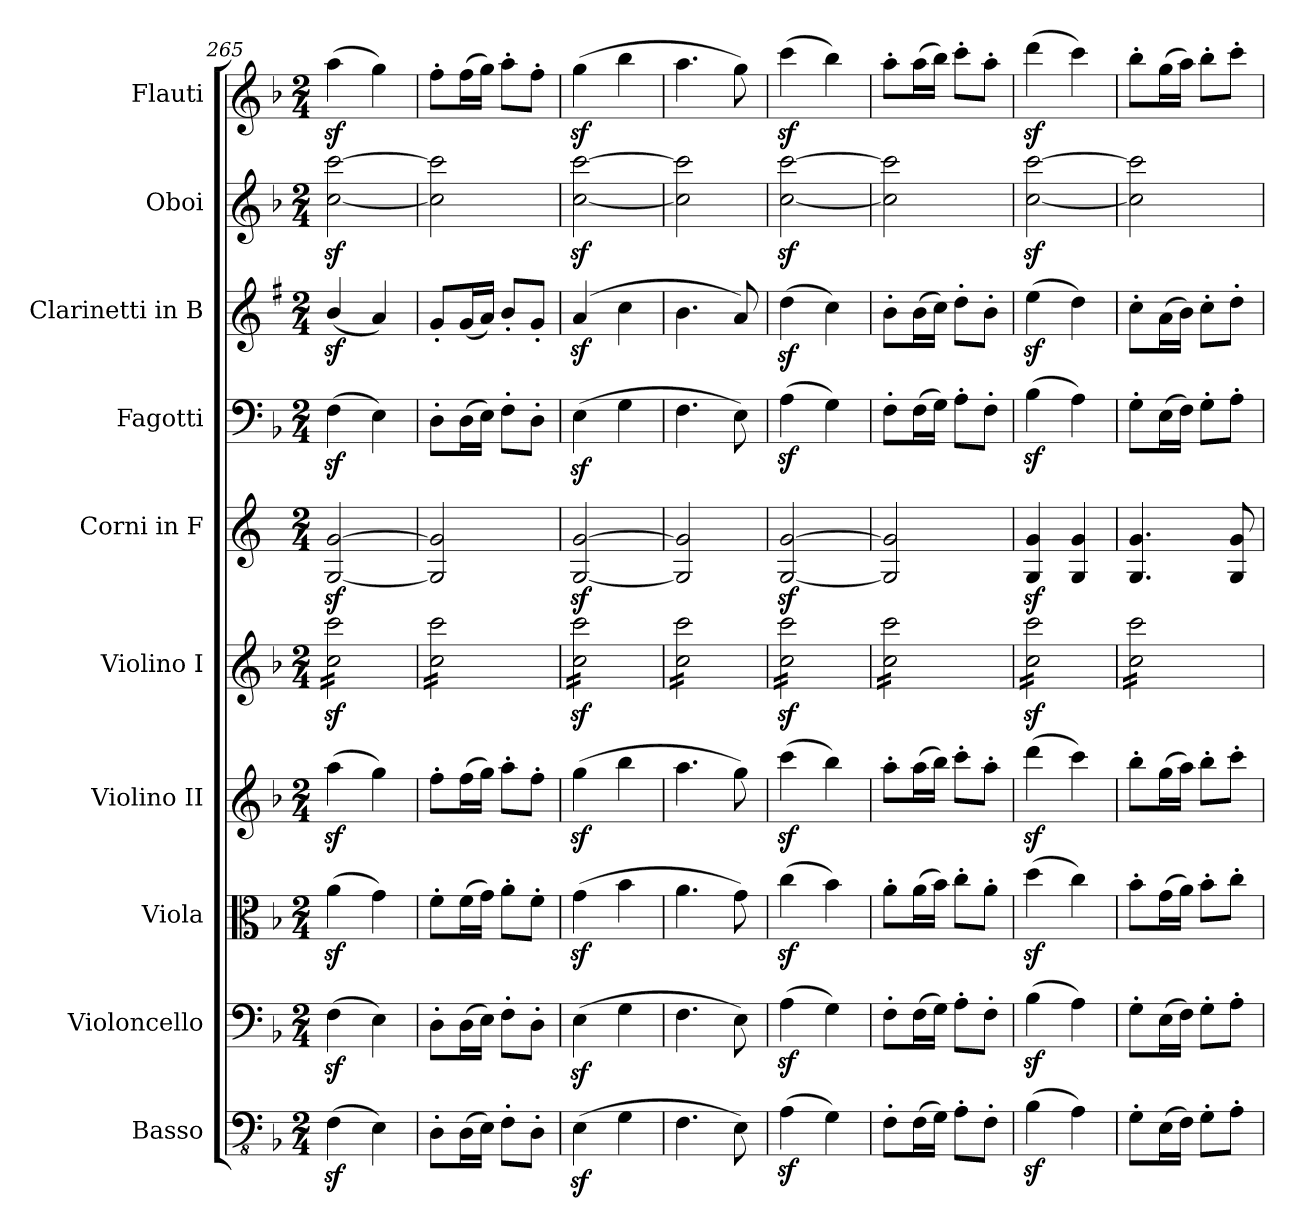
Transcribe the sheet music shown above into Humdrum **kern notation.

**kern	**kern	**kern	**kern	**kern	**kern	**kern	**kern	**kern	**kern
*part10	*part9	*part8	*part7	*part6	*part5	*part4	*part3	*part2	*part1
*staff10	*staff9	*staff8	*staff7	*staff6	*staff5	*staff4	*staff3	*staff2	*staff1
*I"Basso	*I"Violoncello	*I"Viola	*I"Violino II	*I"Violino I	*I"Corni in F	*I"Fagotti	*I"Clarinetti in B	*I"Oboi	*I"Flauti
*	*	*	*	*	*I'Cor.	*I'Fag.	*I'Cl.	*I'Ob.	*I'Fl.
*clefFv4	*clefF4	*clefC3	*clefG2	*clefG2	*clefG2	*clefF4	*clefG2	*clefG2	*clefG2
*	*	*	*	*	*ITrd4c7	*	*ITrd1c2	*	*
*k[b-]	*k[b-]	*k[b-]	*k[b-]	*k[b-]	*k[b-]	*k[b-]	*k[b-]	*k[b-]	*k[b-]
*M2/4	*M2/4	*M2/4	*M2/4	*M2/4	*M2/4	*M2/4	*M2/4	*M2/4	*M2/4
=265	=265	=265	=265	=265	=265	=265	=265	=265	=265
*	*	*	*	*tremolo	*	*	*	*	*
(4FFz<\	(4Fz<\	(4az<\	(4aaz<\	16cc\z< 16ccc\z<LL	[2C/z< [2c/z<	(4Fz<\	(4az</	[2cc\z< [2ccc\z<	(4aaz<\
.	.	.	.	16cc\z< 16ccc\z<	.	.	.	.	.
.	.	.	.	16cc\z< 16ccc\z<	.	.	.	.	.
.	.	.	.	16cc\z< 16ccc\z<	.	.	.	.	.
4EE\)	4E\)	4g\)	4gg\)	16cc\z< 16ccc\z<	.	4E\)	4g/)	.	4gg\)
.	.	.	.	16cc\z< 16ccc\z<	.	.	.	.	.
.	.	.	.	16cc\z< 16ccc\z<	.	.	.	.	.
.	.	.	.	16cc\z< 16ccc\z<JJ	.	.	.	.	.
=266	=266	=266	=266	=266	=266	=266	=266	=266	=266
8DD'\L	8D'\L	8f'\L	8ff'\L	16cc\ 16ccc\LL	2C/] 2c/]	8D'\L	8f'/L	2cc\] 2ccc\]	8ff'\L
.	.	.	.	16cc\ 16ccc\	.	.	.	.	.
(16DD\L	(16D\L	(16f\L	(16ff\L	16cc\ 16ccc\	.	(16D\L	(16f/L	.	(16ff\L
16EE\JJ)	16E\JJ)	16g\JJ)	16gg\JJ)	16cc\ 16ccc\	.	16E\JJ)	16g/JJ)	.	16gg\JJ)
8FF'\L	8F'\L	8a'\L	8aa'\L	16cc\ 16ccc\	.	8F'\L	8a'/L	.	8aa'\L
.	.	.	.	16cc\ 16ccc\	.	.	.	.	.
8DD'\J	8D'\J	8f'\J	8ff'\J	16cc\ 16ccc\	.	8D'\J	8f'/J	.	8ff'\J
.	.	.	.	16cc\ 16ccc\JJ	.	.	.	.	.
=267	=267	=267	=267	=267	=267	=267	=267	=267	=267
(>4EEz<\	(>4Ez<\	(4gz<\	(4ggz<\	16cc\z< 16ccc\z<LL	[2C/z< [2c/z<	(4Ez<\	(4gz</	[2cc\z< [2ccc\z<	(4ggz<\
.	.	.	.	16cc\z< 16ccc\z<	.	.	.	.	.
.	.	.	.	16cc\z< 16ccc\z<	.	.	.	.	.
.	.	.	.	16cc\z< 16ccc\z<	.	.	.	.	.
4GG\	4G\	4b-\	4bb-\	16cc\z< 16ccc\z<	.	4G\	4b-\	.	4bb-\
.	.	.	.	16cc\z< 16ccc\z<	.	.	.	.	.
.	.	.	.	16cc\z< 16ccc\z<	.	.	.	.	.
.	.	.	.	16cc\z< 16ccc\z<JJ	.	.	.	.	.
=268	=268	=268	=268	=268	=268	=268	=268	=268	=268
4.FF\	4.F\	4.a\	4.aa\	16cc\ 16ccc\LL	2C/] 2c/]	4.F\	4.a\	2cc\] 2ccc\]	4.aa\
.	.	.	.	16cc\ 16ccc\	.	.	.	.	.
.	.	.	.	16cc\ 16ccc\	.	.	.	.	.
.	.	.	.	16cc\ 16ccc\	.	.	.	.	.
.	.	.	.	16cc\ 16ccc\	.	.	.	.	.
.	.	.	.	16cc\ 16ccc\	.	.	.	.	.
8EE\)	8E\)	8g\)	8gg\)	16cc\ 16ccc\	.	8E\)	8g/)	.	8gg\)
.	.	.	.	16cc\ 16ccc\JJ	.	.	.	.	.
=269	=269	=269	=269	=269	=269	=269	=269	=269	=269
(4AAz<\	(4Az<\	(4ccz<\	(4cccz<\	16cc\z< 16ccc\z<LL	[2C/z< [2c/z<	(4Az<\	(4ccz<\	[2cc\z< [2ccc\z<	(4cccz<\
.	.	.	.	16cc\z< 16ccc\z<	.	.	.	.	.
.	.	.	.	16cc\z< 16ccc\z<	.	.	.	.	.
.	.	.	.	16cc\z< 16ccc\z<	.	.	.	.	.
4GG\)	4G\)	4b-\)	4bb-\)	16cc\z< 16ccc\z<	.	4G\)	4b-\)	.	4bb-\)
.	.	.	.	16cc\z< 16ccc\z<	.	.	.	.	.
.	.	.	.	16cc\z< 16ccc\z<	.	.	.	.	.
.	.	.	.	16cc\z< 16ccc\z<JJ	.	.	.	.	.
!!LO:PB:g=z
=270	=270	=270	=270	=270	=270	=270	=270	=270	=270
8FF'\L	8F'\L	8a'\L	8aa'\L	16cc\ 16ccc\LL	2C/] 2c/]	8F'\L	8a'\L	2cc\] 2ccc\]	8aa'\L
.	.	.	.	16cc\ 16ccc\	.	.	.	.	.
(16FF\L	(16F\L	(16a\L	(16aa\L	16cc\ 16ccc\	.	(16F\L	(16a\L	.	(16aa\L
16GG\JJ)	16G\JJ)	16b-\JJ)	16bb-\JJ)	16cc\ 16ccc\	.	16G\JJ)	16b-\JJ)	.	16bb-\JJ)
8AA'\L	8A'\L	8cc'\L	8ccc'\L	16cc\ 16ccc\	.	8A'\L	8cc'\L	.	8ccc'\L
.	.	.	.	16cc\ 16ccc\	.	.	.	.	.
8FF'\J	8F'\J	8a'\J	8aa'\J	16cc\ 16ccc\	.	8F'\J	8a'\J	.	8aa'\J
.	.	.	.	16cc\ 16ccc\JJ	.	.	.	.	.
=271	=271	=271	=271	=271	=271	=271	=271	=271	=271
(4BB-z<\	(4B-z<\	(4ddz<\	(4dddz<\	16cc\z< 16ccc\z<LL	4C/z< 4c/z<	(4B-z<\	(4ddz<\	[2cc\z< [2ccc\z<	(4dddz<\
.	.	.	.	16cc\z< 16ccc\z<	.	.	.	.	.
.	.	.	.	16cc\z< 16ccc\z<	.	.	.	.	.
.	.	.	.	16cc\z< 16ccc\z<	.	.	.	.	.
4AA\)	4A\)	4cc\)	4ccc\)	16cc\z< 16ccc\z<	4C/ 4c/	4A\)	4cc\)	.	4ccc\)
.	.	.	.	16cc\z< 16ccc\z<	.	.	.	.	.
.	.	.	.	16cc\z< 16ccc\z<	.	.	.	.	.
.	.	.	.	16cc\z< 16ccc\z<JJ	.	.	.	.	.
=272	=272	=272	=272	=272	=272	=272	=272	=272	=272
8GG'\L	8G'\L	8b-'\L	8bb-'\L	16cc\ 16ccc\LL	4.C/ 4.c/	8G'\L	8b-'\L	2cc\] 2ccc\]	8bb-'\L
.	.	.	.	16cc\ 16ccc\	.	.	.	.	.
(16EE\L	(16E\L	(16g\L	(16gg\L	16cc\ 16ccc\	.	(16E\L	(16g\L	.	(16gg\L
16FF\JJ)	16F\JJ)	16a\JJ)	16aa\JJ)	16cc\ 16ccc\	.	16F\JJ)	16a\JJ)	.	16aa\JJ)
8GG'\L	8G'\L	8b-'\L	8bb-'\L	16cc\ 16ccc\	.	8G'\L	8b-'\L	.	8bb-'\L
.	.	.	.	16cc\ 16ccc\	.	.	.	.	.
8AA'\J	8A'\J	8cc'\J	8ccc'\J	16cc\ 16ccc\	8C/ 8c/	8A'\J	8cc'\J	.	8ccc'\J
.	.	.	.	16cc\ 16ccc\JJ	.	.	.	.	.
*	*	*	*	*Xtremolo	*	*	*	*	*
=	=	=	=	=	=	=	=	=	=
*-	*-	*-	*-	*-	*-	*-	*-	*-	*-
